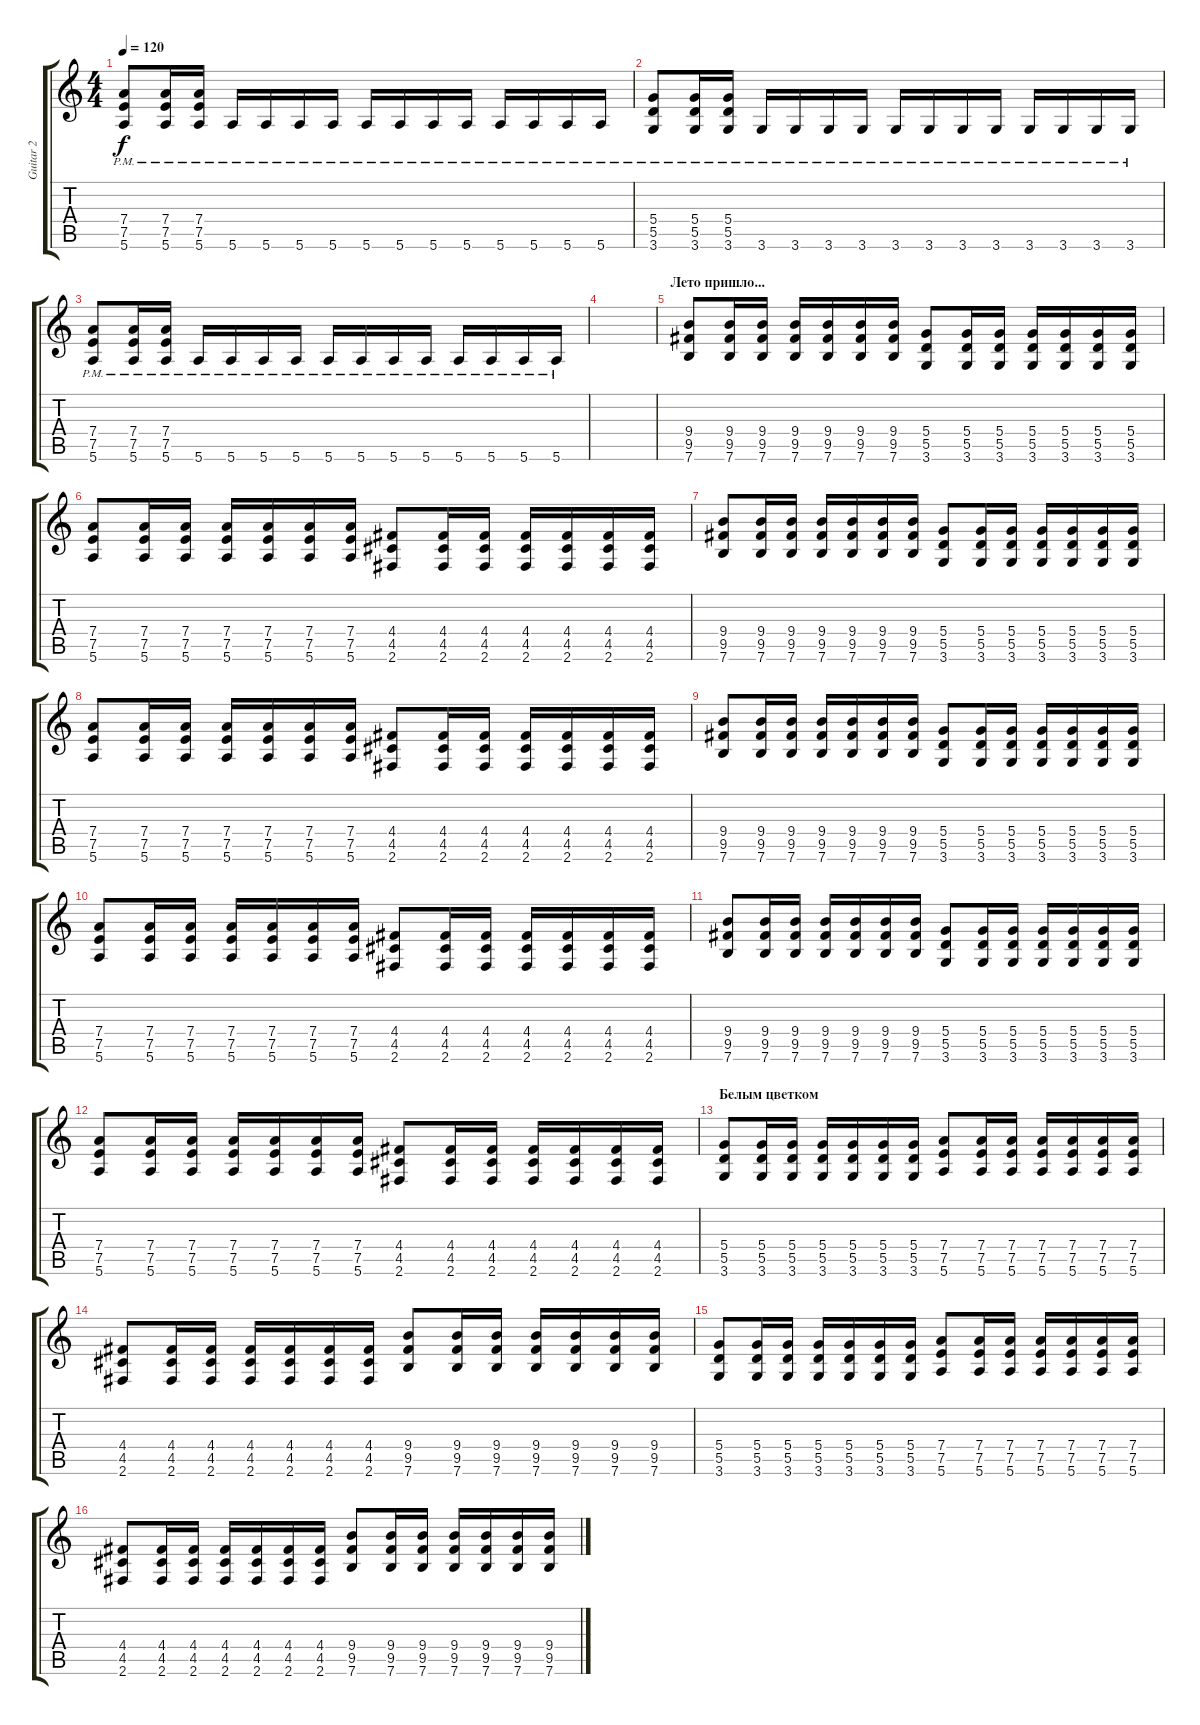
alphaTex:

\track ("Guitar 2" "Guitar 2") {instrument overdrivenguitar}
\staff {score tabs}
\tuning (E4 B3 G3 D3 A2 E2) {hide}
\ts (4 4)
\tempo 120
\clef g2
\ks c
(7.4 7.5 5.6{pm}).8{dy f} (7.4 7.5 5.6{pm}).16 (7.4 7.5 5.6{pm}).16 5.6{pm}.16 5.6{pm}.16 5.6{pm}.16 5.6{pm}.16 5.6{pm}.16 5.6{pm}.16 5.6{pm}.16 5.6{pm}.16 5.6{pm}.16 5.6{pm}.16 5.6{pm}.16 5.6{pm}.16 |
(5.4 5.5 3.6{pm}).8 (5.4 5.5 3.6{pm}).16 (5.4 5.5 3.6{pm}).16 3.6{pm}.16 3.6{pm}.16 3.6{pm}.16 3.6{pm}.16 3.6{pm}.16 3.6{pm}.16 3.6{pm}.16 3.6{pm}.16 3.6{pm}.16 3.6{pm}.16 3.6{pm}.16 3.6{pm}.16 |
(7.4 7.5 5.6{pm}).8 (7.4 7.5 5.6{pm}).16 (7.4 7.5 5.6{pm}).16 5.6{pm}.16 5.6{pm}.16 5.6{pm}.16 5.6{pm}.16 5.6{pm}.16 5.6{pm}.16 5.6{pm}.16 5.6{pm}.16 5.6{pm}.16 5.6{pm}.16 5.6{pm}.16 5.6{pm}.16 |
|
\section ("" "Лето пришло...")
(9.4 9.5 7.6).8 (9.4 9.5 7.6).16 (9.4 9.5 7.6).16 (9.4 9.5 7.6).16 (9.4 9.5 7.6).16 (9.4 9.5 7.6).16 (9.4 9.5 7.6).16 (5.4 5.5 3.6).8 (5.4 5.5 3.6).16 (5.4 5.5 3.6).16 (5.4 5.5 3.6).16 (5.4 5.5 3.6).16 (5.4 5.5 3.6).16 (5.4 5.5 3.6).16 |
(7.4 7.5 5.6).8 (7.4 7.5 5.6).16 (7.4 7.5 5.6).16 (7.4 7.5 5.6).16 (7.4 7.5 5.6).16 (7.4 7.5 5.6).16 (7.4 7.5 5.6).16 (4.4 4.5 2.6).8 (4.4 4.5 2.6).16 (4.4 4.5 2.6).16 (4.4 4.5 2.6).16 (4.4 4.5 2.6).16 (4.4 4.5 2.6).16 (4.4 4.5 2.6).16 |
(9.4 9.5 7.6).8 (9.4 9.5 7.6).16 (9.4 9.5 7.6).16 (9.4 9.5 7.6).16 (9.4 9.5 7.6).16 (9.4 9.5 7.6).16 (9.4 9.5 7.6).16 (5.4 5.5 3.6).8 (5.4 5.5 3.6).16 (5.4 5.5 3.6).16 (5.4 5.5 3.6).16 (5.4 5.5 3.6).16 (5.4 5.5 3.6).16 (5.4 5.5 3.6).16 |
(7.4 7.5 5.6).8 (7.4 7.5 5.6).16 (7.4 7.5 5.6).16 (7.4 7.5 5.6).16 (7.4 7.5 5.6).16 (7.4 7.5 5.6).16 (7.4 7.5 5.6).16 (4.4 4.5 2.6).8 (4.4 4.5 2.6).16 (4.4 4.5 2.6).16 (4.4 4.5 2.6).16 (4.4 4.5 2.6).16 (4.4 4.5 2.6).16 (4.4 4.5 2.6).16 |
(9.4 9.5 7.6).8 (9.4 9.5 7.6).16 (9.4 9.5 7.6).16 (9.4 9.5 7.6).16 (9.4 9.5 7.6).16 (9.4 9.5 7.6).16 (9.4 9.5 7.6).16 (5.4 5.5 3.6).8 (5.4 5.5 3.6).16 (5.4 5.5 3.6).16 (5.4 5.5 3.6).16 (5.4 5.5 3.6).16 (5.4 5.5 3.6).16 (5.4 5.5 3.6).16 |
(7.4 7.5 5.6).8 (7.4 7.5 5.6).16 (7.4 7.5 5.6).16 (7.4 7.5 5.6).16 (7.4 7.5 5.6).16 (7.4 7.5 5.6).16 (7.4 7.5 5.6).16 (4.4 4.5 2.6).8 (4.4 4.5 2.6).16 (4.4 4.5 2.6).16 (4.4 4.5 2.6).16 (4.4 4.5 2.6).16 (4.4 4.5 2.6).16 (4.4 4.5 2.6).16 |
(9.4 9.5 7.6).8 (9.4 9.5 7.6).16 (9.4 9.5 7.6).16 (9.4 9.5 7.6).16 (9.4 9.5 7.6).16 (9.4 9.5 7.6).16 (9.4 9.5 7.6).16 (5.4 5.5 3.6).8 (5.4 5.5 3.6).16 (5.4 5.5 3.6).16 (5.4 5.5 3.6).16 (5.4 5.5 3.6).16 (5.4 5.5 3.6).16 (5.4 5.5 3.6).16 |
(7.4 7.5 5.6).8 (7.4 7.5 5.6).16 (7.4 7.5 5.6).16 (7.4 7.5 5.6).16 (7.4 7.5 5.6).16 (7.4 7.5 5.6).16 (7.4 7.5 5.6).16 (4.4 4.5 2.6).8 (4.4 4.5 2.6).16 (4.4 4.5 2.6).16 (4.4 4.5 2.6).16 (4.4 4.5 2.6).16 (4.4 4.5 2.6).16 (4.4 4.5 2.6).16 |
\section ("" "Белым цветком")
(5.4 5.5 3.6).8 (5.4 5.5 3.6).16 (5.4 5.5 3.6).16 (5.4 5.5 3.6).16 (5.4 5.5 3.6).16 (5.4 5.5 3.6).16 (5.4 5.5 3.6).16 (7.4 7.5 5.6).8 (7.4 7.5 5.6).16 (7.4 7.5 5.6).16 (7.4 7.5 5.6).16 (7.4 7.5 5.6).16 (7.4 7.5 5.6).16 (7.4 7.5 5.6).16 |
(4.4 4.5 2.6).8 (4.4 4.5 2.6).16 (4.4 4.5 2.6).16 (4.4 4.5 2.6).16 (4.4 4.5 2.6).16 (4.4 4.5 2.6).16 (4.4 4.5 2.6).16 (9.4 9.5 7.6).8 (9.4 9.5 7.6).16 (9.4 9.5 7.6).16 (9.4 9.5 7.6).16 (9.4 9.5 7.6).16 (9.4 9.5 7.6).16 (9.4 9.5 7.6).16 |
(5.4 5.5 3.6).8 (5.4 5.5 3.6).16 (5.4 5.5 3.6).16 (5.4 5.5 3.6).16 (5.4 5.5 3.6).16 (5.4 5.5 3.6).16 (5.4 5.5 3.6).16 (7.4 7.5 5.6).8 (7.4 7.5 5.6).16 (7.4 7.5 5.6).16 (7.4 7.5 5.6).16 (7.4 7.5 5.6).16 (7.4 7.5 5.6).16 (7.4 7.5 5.6).16 |
(4.4 4.5 2.6).8 (4.4 4.5 2.6).16 (4.4 4.5 2.6).16 (4.4 4.5 2.6).16 (4.4 4.5 2.6).16 (4.4 4.5 2.6).16 (4.4 4.5 2.6).16 (9.4 9.5 7.6).8 (9.4 9.5 7.6).16 (9.4 9.5 7.6).16 (9.4 9.5 7.6).16 (9.4 9.5 7.6).16 (9.4 9.5 7.6).16 (9.4 9.5 7.6).16
